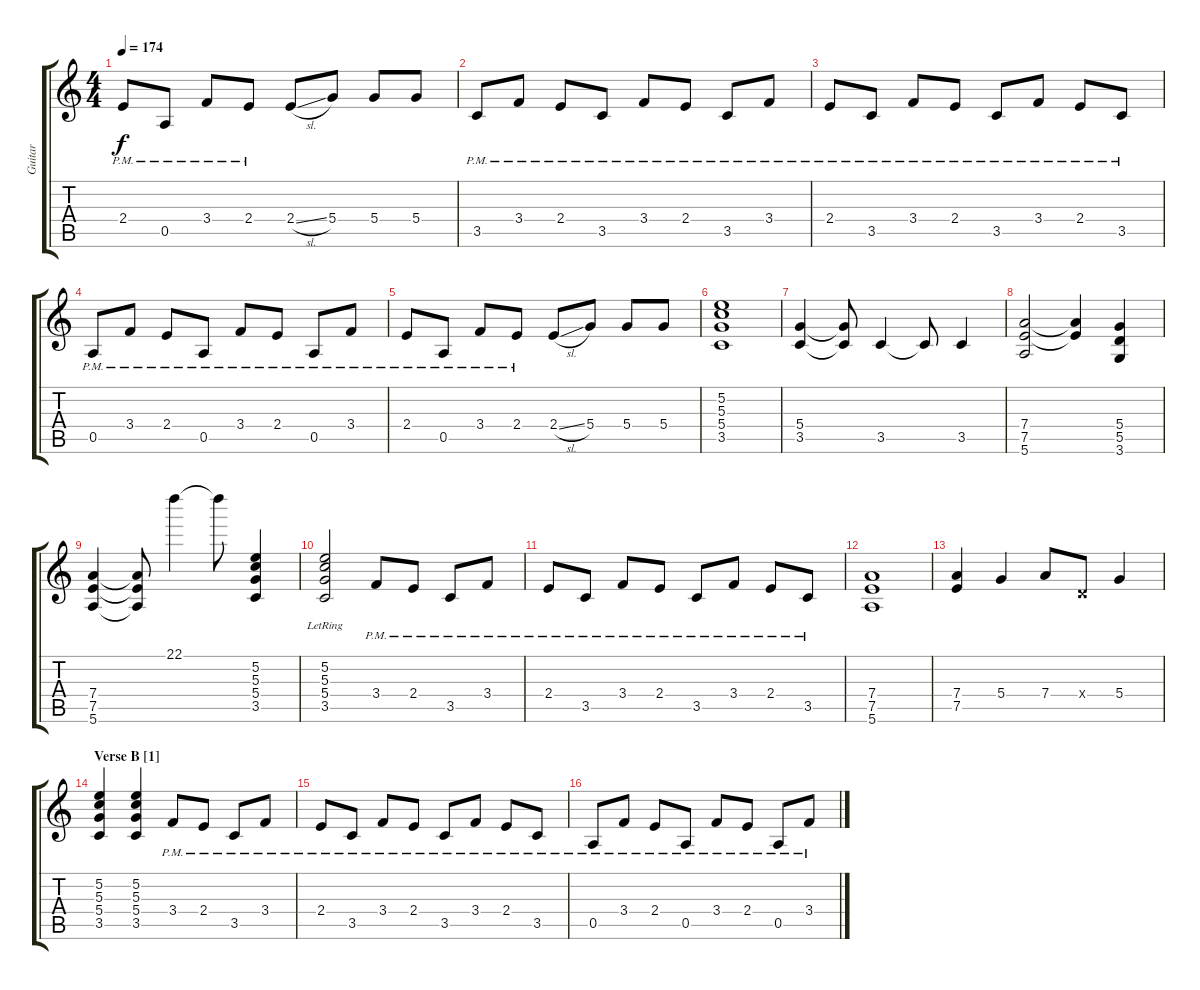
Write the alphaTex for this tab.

\track ("Guitar" "Guitar") {instrument overdrivenguitar}
\staff {score tabs}
\tuning (E4 B3 G3 D3 A2 E2) {hide}
\ts (4 4)
\tempo 174
\clef g2
\ks c
2.4{pm}.8{dy f} 0.5{pm}.8 3.4{pm}.8 2.4{pm}.8 2.4{sl}.8 5.4.8 5.4.8 5.4.8 |
3.5{pm}.8 3.4{pm}.8 2.4{pm}.8 3.5{pm}.8 3.4{pm}.8 2.4{pm}.8 3.5{pm}.8 3.4{pm}.8 |
2.4{pm}.8 3.5{pm}.8 3.4{pm}.8 2.4{pm}.8 3.5{pm}.8 3.4{pm}.8 2.4{pm}.8 3.5{pm}.8 |
0.5{pm}.8 3.4{pm}.8 2.4{pm}.8 0.5{pm}.8 3.4{pm}.8 2.4{pm}.8 0.5{pm}.8 3.4{pm}.8 |
2.4{pm}.8 0.5{pm}.8 3.4{pm}.8 2.4{pm}.8 2.4{sl}.8 5.4.8 5.4.8 5.4.8 |
(5.2 5.3 5.4 3.5).1 |
(5.4 3.5).4 (5.4{t} 3.5{t}).8 3.5.4 3.5{t}.8 3.5.4 |
(7.4 7.5 5.6).2 (7.4{t} 7.5{t}).4 (5.4 5.5 3.6).4 |
(7.4 7.5 5.6).4 (7.4{t} 7.5{t} 5.6{t}).8 22.1.4 22.1{t}.8 (5.2 5.3 5.4 3.5).4 |
(5.2{lr} 5.3{lr} 5.4{lr} 3.5{lr}).2 3.4{pm}.8 2.4{pm}.8 3.5{pm}.8 3.4{pm}.8 |
2.4{pm}.8 3.5{pm}.8 3.4{pm}.8 2.4{pm}.8 3.5{pm}.8 3.4{pm}.8 2.4{pm}.8 3.5{pm}.8 |
(7.4 7.5 5.6).1 |
(7.4 7.5).4 5.4.4 7.4.8 0.4{x}.8 5.4.4 |
\section ("" "Verse B [1]")
(5.2 5.3 5.4 3.5).4 (5.2 5.3 5.4 3.5).4 3.4{pm}.8 2.4{pm}.8 3.5{pm}.8 3.4{pm}.8 |
2.4{pm}.8 3.5{pm}.8 3.4{pm}.8 2.4{pm}.8 3.5{pm}.8 3.4{pm}.8 2.4{pm}.8 3.5{pm}.8 |
0.5{pm}.8 3.4{pm}.8 2.4{pm}.8 0.5{pm}.8 3.4{pm}.8 2.4{pm}.8 0.5{pm}.8 3.4{pm}.8
